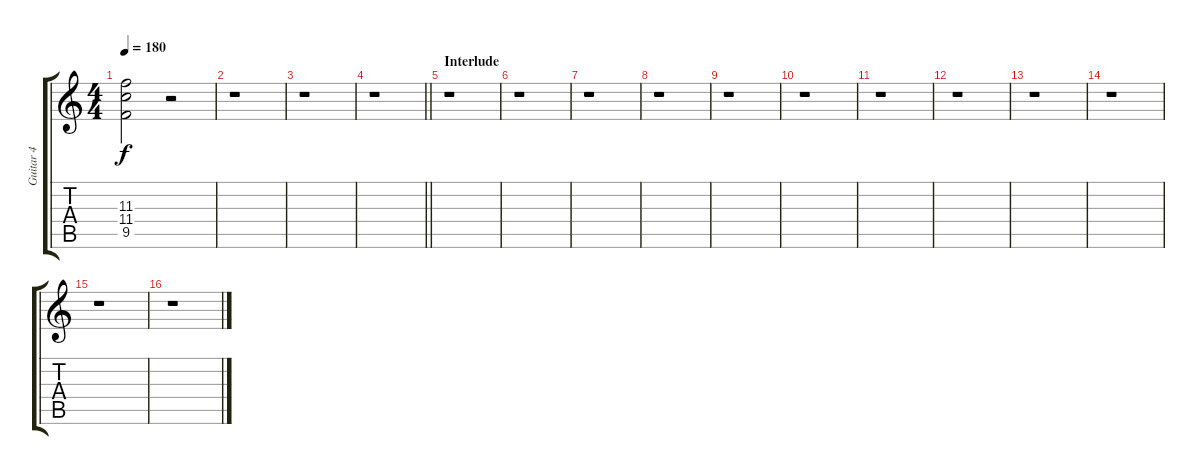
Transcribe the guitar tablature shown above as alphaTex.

\track ("Guitar 4" "Guitar 4") {instrument distortionguitar}
\staff {score tabs}
\tuning (Eb4 Bb3 Gb3 Db3 Ab2 Eb2) {hide}
\ts (4 4)
\tempo 180
\clef g2
\ks c
(11.3 11.4 9.5).2{dy f} r.2 |
r.1 |
r.1 |
\barLineRight lightlight
r.1 |
\section ("" "Interlude")
r.1 |
r.1 |
r.1 |
r.1 |
r.1 |
r.1 |
r.1 |
r.1 |
r.1 |
r.1 |
r.1 |
r.1
